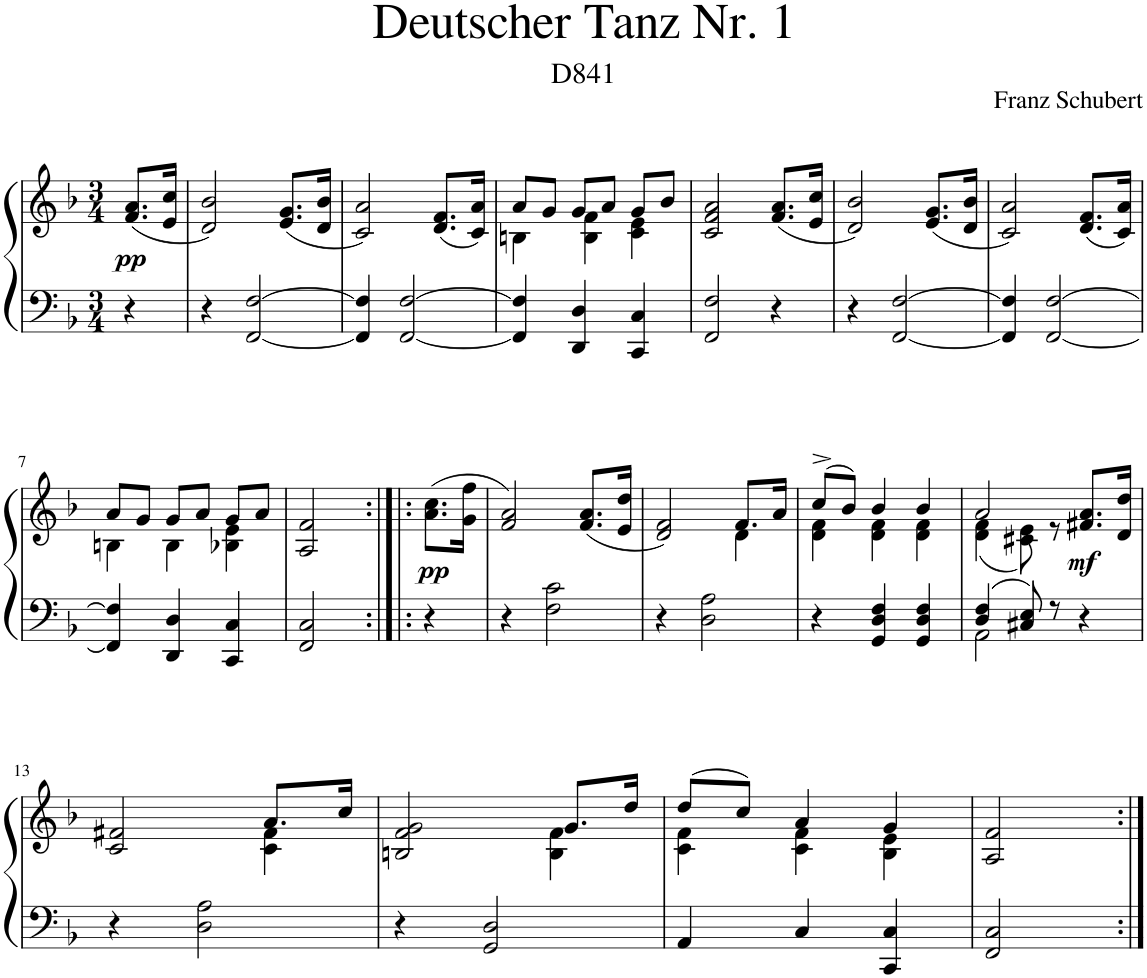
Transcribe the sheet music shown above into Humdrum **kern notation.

**kern	**kern	**dynam
*part1	*part1	*part1
*staff2	*staff1	*staff1/2
*I"Piano	*	*
*I'Pno.	*	*
*clefF4	*clefG2	*
*k[b-]	*k[b-]	*
*M3/4	*M3/4	*
=	=	=
!	!	!LO:DY:b
4r	(8.f/ 8.a/L	pp
.	16e/ 16cc/Jk	.
=1	=1	=1
4r	2d/ 2b-/)	.
[2FF/ [2F/	.	.
.	(8.e/ 8.g/L	.
.	16d/ 16b-/Jk	.
=2	=2	=2
4FF/] 4F/]	2c/ 2a/)	.
[2FF/ [2F/	.	.
.	(8.d/ 8.f/L	.
.	16c/ 16a/Jk)	.
=3	=3	=3
*	*^	*
4FF/] 4F/]	8a/L	4Bn\	.
.	8g/J	.	.
4DD/ 4D/	8g/L	4B\ 4f\	.
.	8a/J	.	.
4CC/ 4C/	8g/L	4c\ 4e\	.
.	8b-/J	.	.
*	*v	*v	*
=4	=4	=4
2FF/ 2F/	2c/ 2f/ 2a/	.
4r	(8.f/ 8.a/L	.
.	16e/ 16cc/Jk	.
=5	=5	=5
4r	2d/ 2b-/)	.
[2FF/ [2F/	.	.
.	(8.e/ 8.g/L	.
.	16d/ 16b-/Jk	.
=6	=6	=6
4FF/] 4F/]	2c/ 2a/)	.
[2FF/ [2F/	.	.
.	(8.d/ 8.f/L	.
.	16c/ 16a/Jk)	.
!!LO:LB:g=z
=7	=7	=7
*	*^	*
4FF/] 4F/]	8a/L	4Bn\	.
.	8g/J	.	.
4DD/ 4D/	8g/L	4B\	.
.	8a/J	.	.
4CC/ 4C/	8g/L	4B-X\ 4e\	.
.	8a/J	.	.
*	*v	*v	*
=8	=8	=8
2FF/ 2C/	2A/ 2f/	.
=8X1:|!|:	=8X1:|!|:	=8X1:|!|:
!	!	!LO:DY:b
4r	(8.a\ 8.cc\L	pp
.	16g\ 16ff\Jk	.
=9	=9	=9
4r	2f/ 2a/)	.
2F\ 2c\	.	.
.	(8.f/ 8.a/L	.
.	16e/ 16dd/Jk	.
=10	=10	=10
*	*^	*
4r	2d/ 2f/)	2ryy	.
2D\ 2A\	.	.	.
.	8.f/L	4d\	.
.	16a/Jk	.	.
=11	=11	=11	=11
4r	(8cc^/L	4d\ 4f\	.
.	8b-/J)	.	.
4GG/ 4D/ 4F/	4b-/	4d\ 4f\	.
4GG/ 4D/ 4F/	4b-/	4d\ 4f\	.
=12	=12	=12	=12
*^	*	*	*
4D/ 4F/	2AA\	2a/	(4d\ 4f\	.
8C#X/ 8E/	.	.	8c#X\ 8e\)	.
8r	.	.	8r	.
!	!	!	!	!LO:DY:b
4r	4ryy	8.f#X/ 8.a/L	4ryy	mf
.	.	16d/ 16dd/Jk	.	.
*v	*v	*	*	*
!!LO:LB:g=z	!!
=13	=13	=13	=13
4r	2c/ 2f#X/	2ryy	.
2D\ 2A\	.	.	.
.	8.a/L	4c\ 4f#\	.
.	16cc/Jk	.	.
=14	=14	=14	=14
4r	2Bn/ 2f/ 2g/	2ryy	.
2GG/ 2D/	.	.	.
.	8.g/L	4B\ 4f\	.
.	16dd/Jk	.	.
=15	=15	=15	=15
4AA/	(8dd/L	4c\ 4f\	.
.	8cc/J)	.	.
4C/	4a/	4c\ 4f\	.
4CC/ 4C/	4g/	4B-\ 4e\	.
*	*v	*v	*
=16	=16	=16
2FF/ 2C/	2A/ 2f/	.
=:|!	=:|!	=:|!
*-	*-	*-
